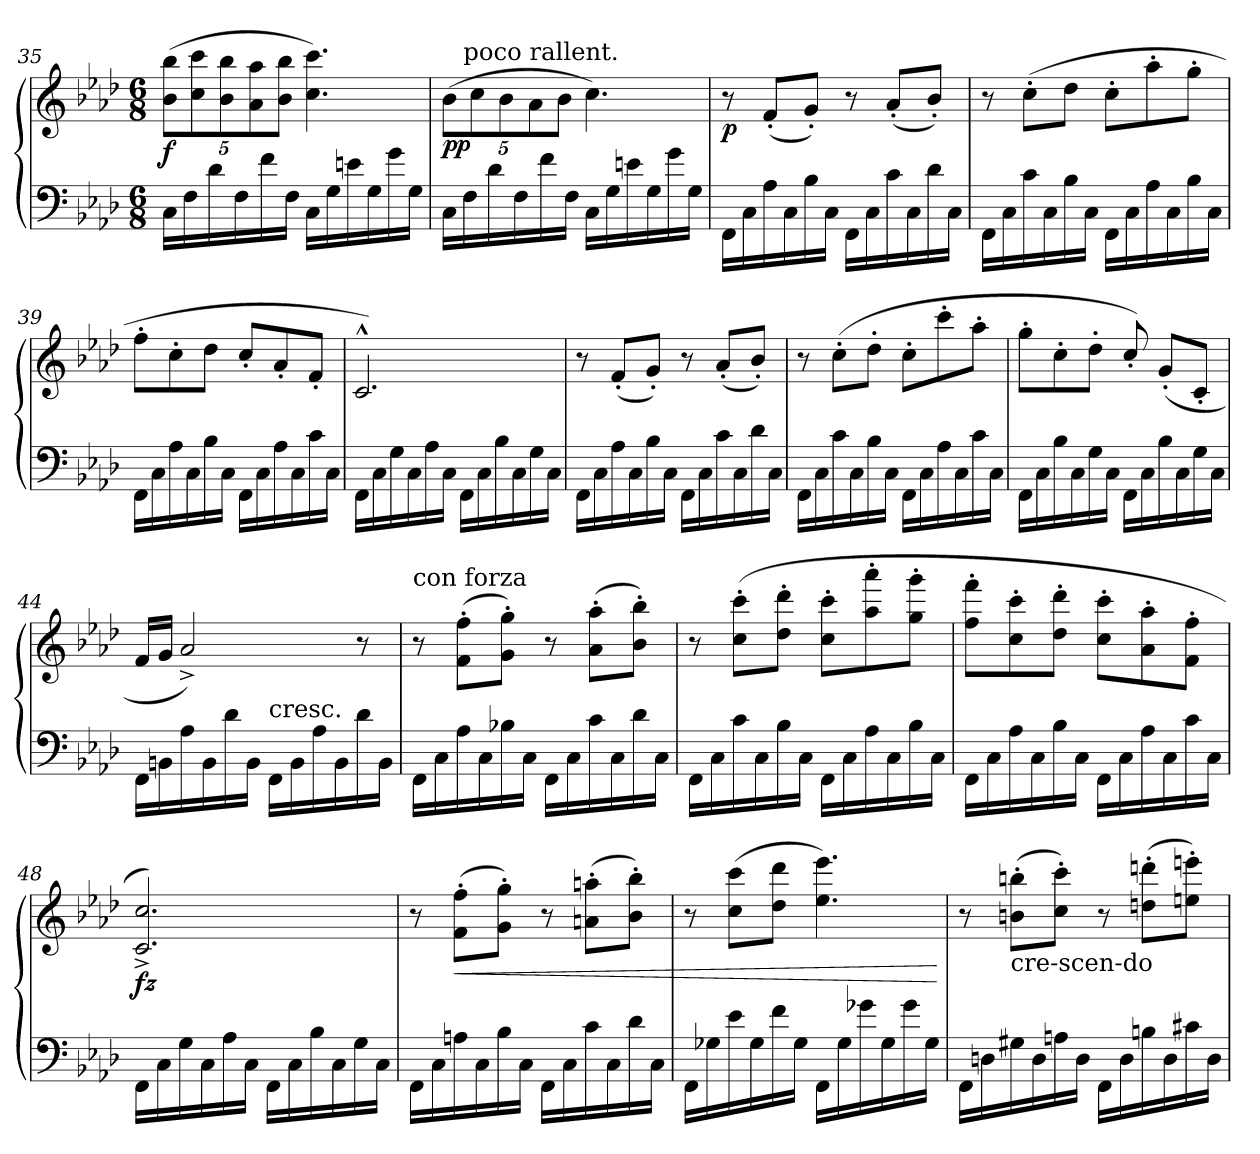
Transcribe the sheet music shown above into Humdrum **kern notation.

**kern	**kern	**dynam
*part1	*part1	*part1
*staff2	*staff1	*staff1/2
*clefF4	*clefG2	*
*k[b-e-a-d-]	*k[b-e-a-d-]	*
*f:	*f:	*
*M6/8	*M6/8	*
*	*Xbrackettup	*
=35	=35	=35
!	!	!LO:DY:b
16C\LL	(40%3b-\ 40%3bb-\L	f
16F\	.	.
.	40%3cc\ 40%3ccc\	.
16d-\	.	.
.	40%3b-\ 40%3bb-\	.
16F\	.	.
.	40%3a-\ 40%3aa-\	.
16f\	.	.
.	40%3b-\ 40%3bb-\J	.
16F\JJ	.	.
16C\LL	4.cc\ 4.ccc\)	.
16G\	.	.
16en\	.	.
16G\	.	.
16g\	.	.
16G\JJ	.	.
=36	=36	=36
!	!	!LO:DY:b
*	*^	*
16C\LL	(>40%3b-\L	16ryy	pp
!	!	!LO:TX:a:t=poco rallent.	!
16F\	.	2ryy	.
.	40%3cc\	.	.
16d-\	.	.	.
.	40%3b-\	.	.
16F\	.	.	.
.	40%3a-\	.	.
16f\	.	.	.
.	40%3b-\J	.	.
16F\JJ	.	.	.
16C\LL	4.cc\)	.	.
16G\	.	.	.
16en\	.	.	.
16G\	.	8.ryy	.
16g\	.	.	.
16G\JJ	.	.	.
=37	=37	=37	=37
!	!LO:TX:a:t=a tempo, sempre agitato	!	!
!	!	!	!LO:DY:b
*	*v	*v	*
16FF\LL	8r	p
16C\	.	.
16A-\	(8f'>/L	.
16C\	.	.
16B-\	8g'>/J)	.
16C\JJ	.	.
16FF\LL	8r	.
16C\	.	.
16c\	(8a-'>/L	.
16C\	.	.
16d-\	8b-'>/J)	.
16C\JJ	.	.
=38	=38	=38
16FF\LL	8r	.
16C\	.	.
16c\	(>8cc'>\L	.
16C\	.	.
16B-\	8dd-\J	.
16C\JJ	.	.
16FF\LL	8cc'>\L	.
16C\	.	.
16A-\	8aa-'>\	.
16C\	.	.
16B-\	8gg'>\J	.
16C\JJ	.	.
=39	=39	=39
16FF\LL	8ff'>\L	.
16C\	.	.
16A-\	8cc'>\	.
16C\	.	.
16B-\	8dd-\J	.
16C\JJ	.	.
16FF\LL	8cc'>/L	.
16C\	.	.
16A-\	8a-'>/	.
16C\	.	.
16c\	8f'>/J	.
16C\JJ	.	.
=40	=40	=40
16FF\LL	2.c^^>/)	.
16C\	.	.
16G\	.	.
16C\	.	.
16A-\	.	.
16C\JJ	.	.
16FF\LL	.	.
16C\	.	.
16B-\	.	.
16C\	.	.
16G\	.	.
16C\JJ	.	.
=41	=41	=41
16FF\LL	8r	.
16C\	.	.
16A-\	(8f'>/L	.
16C\	.	.
16B-\	8g'>/J)	.
16C\JJ	.	.
16FF\LL	8r	.
16C\	.	.
16c\	(8a-'>/L	.
16C\	.	.
16d-\	8b-'>/J)	.
16C\JJ	.	.
=42	=42	=42
16FF\LL	8r	.
16C\	.	.
16c\	(>8cc'>\L	.
16C\	.	.
16B-\	8dd-'>\J	.
16C\JJ	.	.
16FF\LL	8cc'>\L	.
16C\	.	.
16A-\	8ccc'>\	.
16C\	.	.
16c\	8aa-'>\J	.
16C\JJ	.	.
=43	=43	=43
16FF\LL	8gg'>\L	.
16C\	.	.
16B-\	8cc'>\	.
16C\	.	.
16G\	8dd-'>\J	.
16C\JJ	.	.
16FF\LL	8cc'>/)	.
16C\	.	.
16B-\	(>8g'>/L	.
16C\	.	.
16G\	8c'>/J	.
16C\JJ	.	.
=44	=44	=44
16FF\LL	16f/LL	.
16BBn\	16g/JJ	.
16A-\	2a-^>/)	.
16BB\	.	.
16d-\	.	.
16BB\JJ	.	.
!LO:TX:a:t=cresc.	!	!
16FF\LL	.	.
16BB\	.	.
16A-\	.	.
16BB\	.	.
16d-\	8r	.
16BB\JJ	.	.
=45	=45	=45
!	!LO:TX:a:t=con forza	!
16FF\LL	8r	.
16C\	.	.
16A-\	(8f'>\ 8ff'>\L	.
16C\	.	.
16B-X\	8g'>\ 8gg'>\J)	.
16C\JJ	.	.
16FF\LL	8r	.
16C\	.	.
16c\	(8a-'>\ 8aa-'>\L	.
16C\	.	.
16d-\	8b-'>\ 8bb-'>\J)	.
16C\JJ	.	.
=46	=46	=46
16FF\LL	8r	.
16C\	.	.
16c\	(>8cc'>\ 8ccc'>\L	.
16C\	.	.
16B-\	8dd-'>\ 8ddd-'>\J	.
16C\JJ	.	.
16FF\LL	8cc'>\ 8ccc'>\L	.
16C\	.	.
16A-\	8aa-'>\ 8aaa-'>\	.
16C\	.	.
16B-\	8gg'>\ 8ggg'>\J	.
16C\JJ	.	.
=47	=47	=47
16FF\LL	8ff'>\ 8fff'>\L	.
16C\	.	.
16A-\	8cc'>\ 8ccc'>\	.
16C\	.	.
16B-\	8dd-'>\ 8ddd-'>\J	.
16C\JJ	.	.
16FF\LL	8cc'>\ 8ccc'>\L	.
16C\	.	.
16A-\	8a-'>\ 8aa-'>\	.
16C\	.	.
16c\	8f'>\ 8ff'>\J	.
16C\JJ	.	.
=48	=48	=48
!	!	!LO:DY:b
16FF\LL	2.c^>/ 2.cc^>/)	fz
16C\	.	.
16G\	.	.
16C\	.	.
16A-\	.	.
16C\JJ	.	.
16FF\LL	.	.
16C\	.	.
16B-\	.	.
16C\	.	.
16G\	.	.
16C\JJ	.	.
=49	=49	=49
16FF\LL	8r	.
16C\	.	.
!	!	!LO:HP:b
16An\	(8f'>\ 8ff'>\L	<
16C\	.	.
16B-\	8g'>\ 8gg'>\J)	.
16C\JJ	.	.
16FF\LL	8r	.
16C\	.	.
16c\	(8an'>\ 8aan'>\L	.
16C\	.	.
16d-\	8b-'>\ 8bb-'>\J)	.
16C\JJ	.	.
=50	=50	=50
16FF\LL	8r	.
16G-X\	.	.
16e-\	(8cc\ 8ccc\L	.
16G-\	.	.
16f\	8dd-\ 8ddd-\J	.
16G-\JJ	.	.
16FF\LL	4.ee-\ 4.eee-\)	.
16G-\	.	.
16g-\	.	.
16G-\	.	.
16g-\	.	.
16G-\JJ	.	.
.	.	[
=51	=51	=51
16FF\LL	8r	.
16Dn\	.	.
!	!LO:TX:b:t=cre-scen-do	!
16G#X\	(8bn'>\ 8bbn'>\L	.
16D\	.	.
16An\	8cc'>\ 8ccc'>\J)	.
16D\JJ	.	.
16FF\LL	8r	.
16D\	.	.
16Bn\	(8ddn'>\ 8dddn'>\L	.
16D\	.	.
16c#X\	8een'>\ 8eeen'>\J)	.
16D\JJ	.	.
=	=	=
*-	*-	*-
